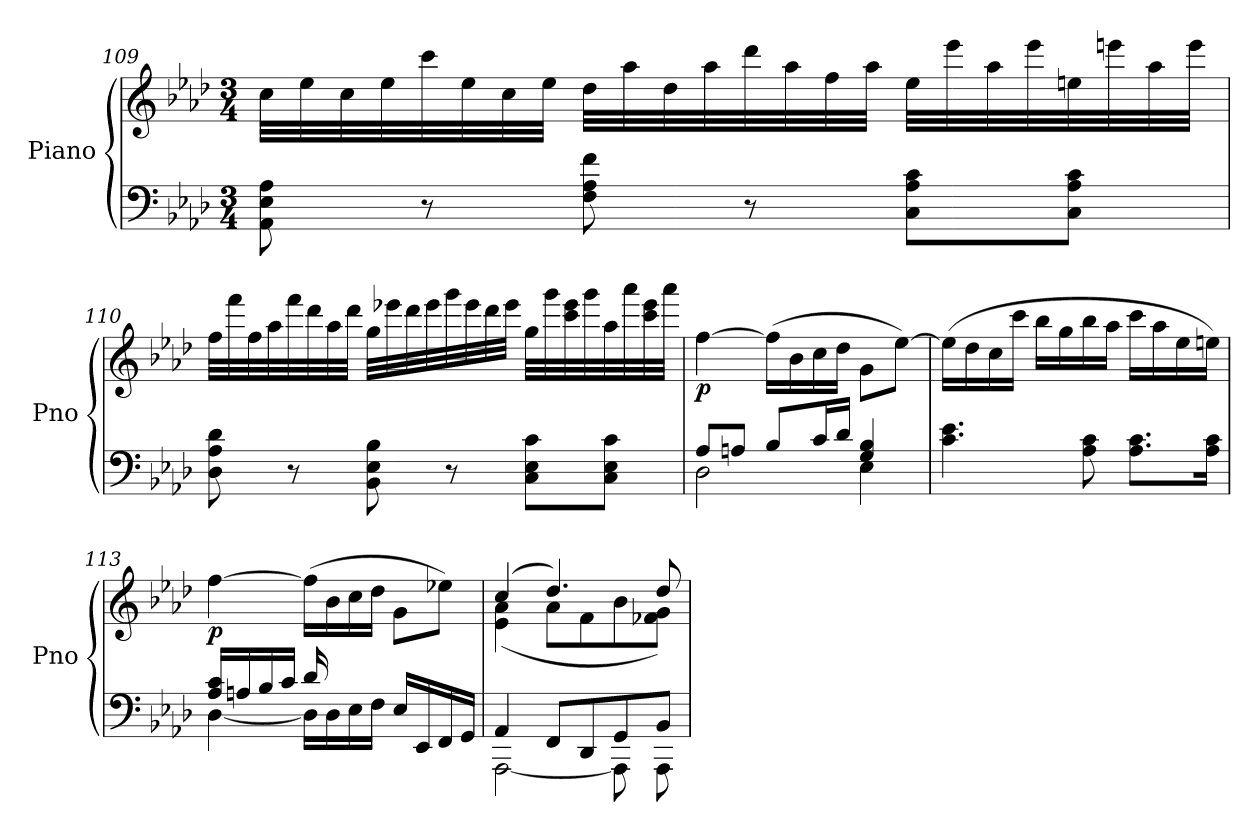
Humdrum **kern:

**kern	**kern	**dynam
*part1	*part1	*part1
*staff2	*staff1	*staff1/2
*I"Piano	*	*
*I'Pno	*	*
!!LO:LB:g=z
*clefF4	*clefG2	*
*k[b-e-a-d-]	*k[b-e-a-d-]	*
*M3/4	*M3/4	*
=109	=109	=109
!	!	!LO:DY:a=2
8AA-\ 8E-\ 8A-\	32cc\LLL	other-dynamics
.	32ee-\	.
.	32cc\	.
.	32ee-\	.
8r	32ccc\	.
.	32ee-\	.
.	32cc\	.
.	32ee-\JJJ	.
8F\ 8A-\ 8f\	32dd-\LLL	.
.	32aa-\	.
.	32dd-\	.
.	32aa-\	.
8r	32ddd-\	.
.	32aa-\	.
.	32ff\	.
.	32aa-\JJJ	.
8C\ 8A-\ 8c\L	32ee-\LLL	.
.	32eee-\	.
.	32aa-\	.
.	32eee-\	.
8C\ 8A-\ 8c\J	32een\	.
.	32eeen\	.
.	32aa-\	.
.	32eee\JJJ	.
!!LO:LB:g=z
=110	=110	=110
8D-\ 8A-\ 8d-\	32ff\LLL	.
.	32fff\	.
.	32ff\	.
.	32aa-\	.
8r	32fff\	.
.	32ddd-\	.
.	32aa-\	.
.	32ddd-\JJJ	.
8BB-\ 8E-\ 8B-\	32gg\LLL	.
.	32eee-X\	.
.	32ddd-\	.
.	32eee-\	.
8r	32ggg\	.
.	32eee-\	.
.	32ddd-\	.
.	32eee-\JJJ	.
8C\ 8E-\ 8c\L	32gg\LLL	.
.	32ggg\	.
.	32ccc\ 32eee-\	.
.	32ggg\	.
8C\ 8E-\ 8c\J	32aa-\	.
.	32aaa-\	.
.	32ccc\ 32eee-\	.
.	32aaa-\JJJ	.
!!LO:PB:g=z
=111	=111	=111
*^	*	*
!	!	!	!LO:DY:b
8A-/L	2D-\	[4ff\	p
8An/J	.	.	.
8B-/L	.	(16ff\LL]	.
.	.	16b-\	.
16c/L	.	16cc\	.
16d-/JJ	.	16dd-\JJ	.
4G/ 4B-/	4E-\	8g\L	.
.	.	[8ee-\J)	.
*v	*v	*	*
=112	=112	=112
!	!	!LO:DY:b
4.c\ 4.e-\	(16ee-\LL]	other-dynamics
.	16dd-\	.
.	16cc\	.
.	16ccc\JJ	.
.	16bb-\LL	.
.	16gg\	.
8A-\ 8c\	16bb-\	.
.	16aa-\JJ	.
8.A-\ 8.c\L	16ccc\LL	.
.	16aa-\	.
.	16ee-\	.
16A-\ 16c\Jk	16een\JJ)	.
=113	=113	=113
*^	*	*
!	!	!	!LO:DY:b
16A-/ 16c/LL	[4D-\	[4ff\	p
16An/	.	.	.
16B-/	.	.	.
16c/JJ	.	.	.
16d-/	16D-\LL]	(16ff\LL]	.
8.ryy	16D-\	16b-\	.
.	16E-\	16cc\	.
.	16F\JJ	16dd-\JJ	.
16E-/LL	4ryy	8g\L	.
16EE-/	.	.	.
16FF/	.	8ee-X\J)	.
16GG/JJ	.	.	.
!!LO:LB:g=z
=114	=114	=114	=114
*	*	*^	*
!	!	!	!	!LO:DY:b
4AA-/	[2AAA-\	(4cc/	(4e-\ 4a-\	other-dynamics
8FF/L	.	4.dd-/)	8a-\L	.
8DD-/	.	.	8f\	.
8GG/	8AAA-\]	.	8b-\	.
8BB-/J	8AAA-\	8dd-/	8f-X\ 8g\J)	.
*v	*v	*	*	*
*	*v	*v	*
=	=	=
*-	*-	*-
